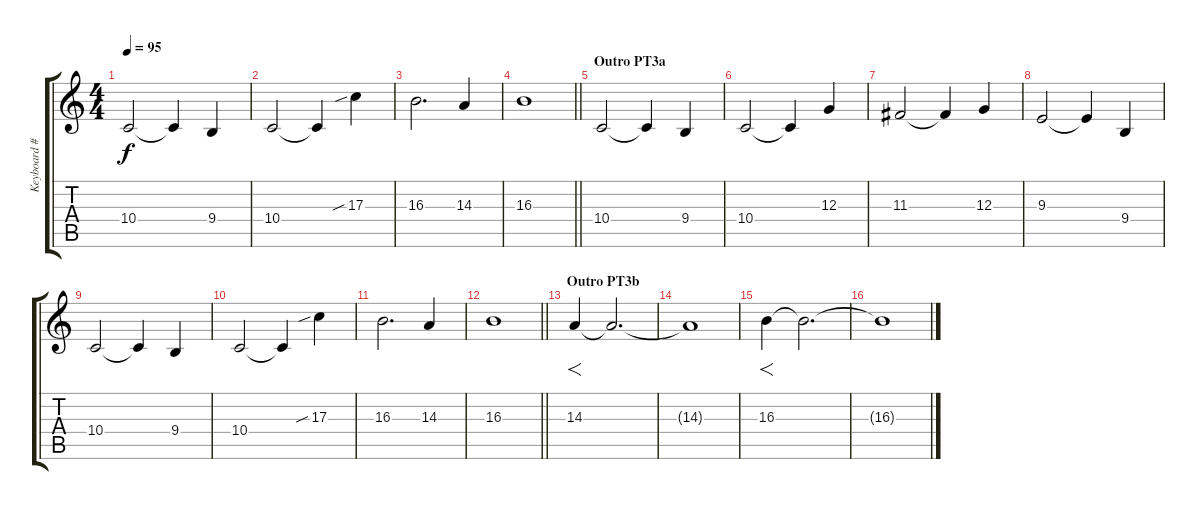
\track ("Keyboard #2" "Keyboard #") {instrument lead1square}
\staff {score tabs}
\tuning (E4 B3 G3 D3 A2 E2) {hide}
\ts (4 4)
\tempo 95
\clef g2
\ks c
10.4.2{dy f} 10.4{t}.4 9.4.4 |
10.4.2 10.4{t}.4 17.3{sib}.4 |
16.3.2{d} 14.3.4 |
\barLineRight lightlight
16.3.1 |
\section ("" "Outro PT3a")
10.4.2 10.4{t}.4 9.4.4 |
10.4.2 10.4{t}.4 12.3.4 |
11.3.2 11.3{t}.4 12.3.4 |
9.3.2 9.3{t}.4 9.4.4 |
10.4.2 10.4{t}.4 9.4.4 |
10.4.2 10.4{t}.4 17.3{sib}.4 |
16.3.2{d} 14.3.4 |
\barLineRight lightlight
16.3.1 |
\section ("" "Outro PT3b")
14.3.4{f} 14.3{t}.2{d} |
14.3{t}.1 |
16.3.4{f} 16.3{t}.2{d} |
16.3{t}.1
